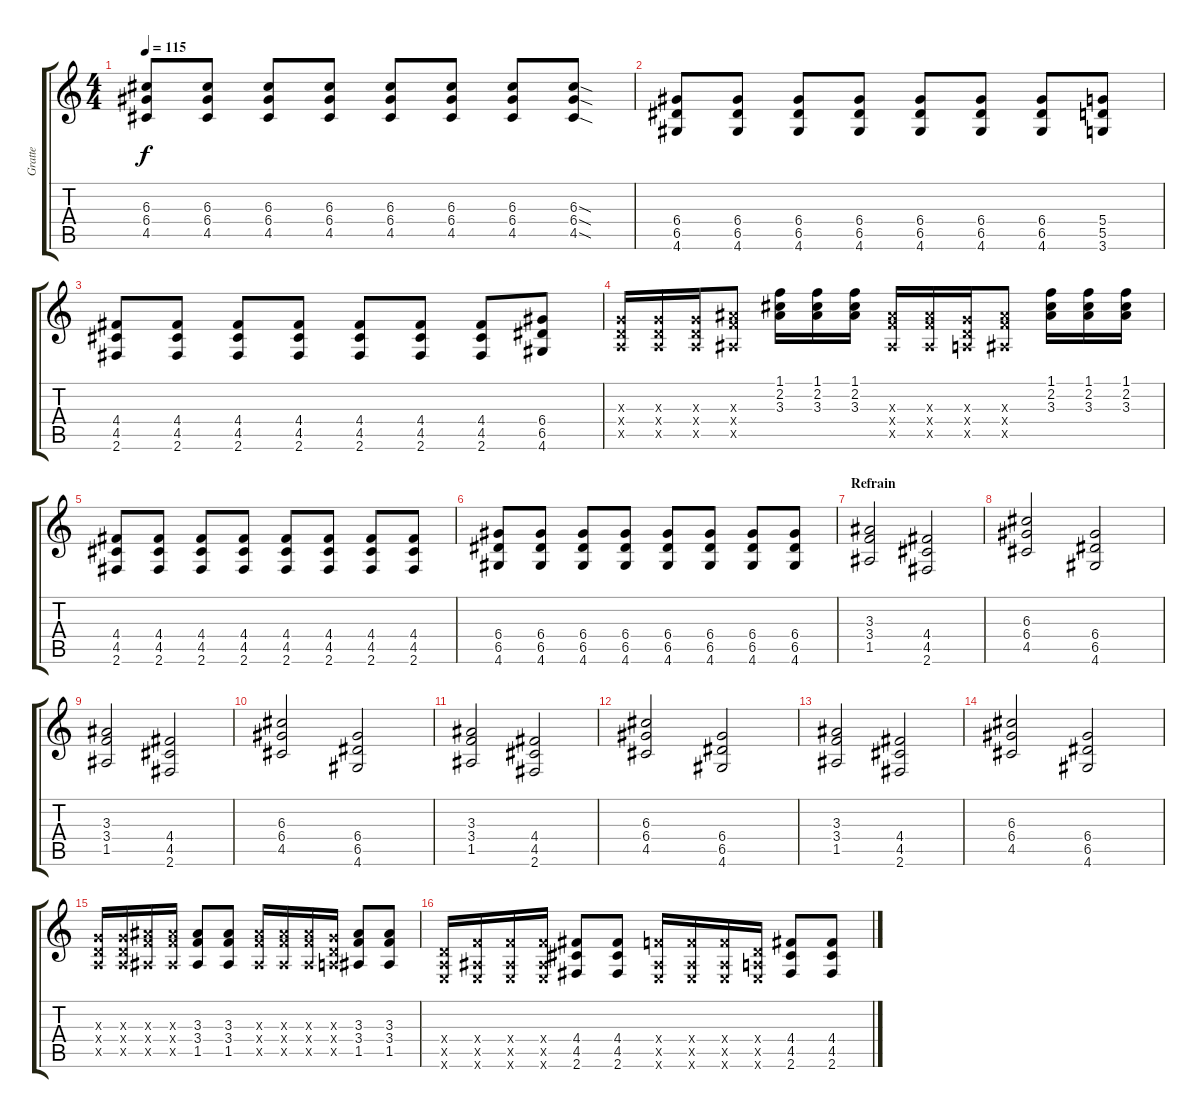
\track ("Gratte" "Gratte") {instrument overdrivenguitar}
\staff {score tabs}
\tuning (E4 B3 G3 D3 A2 E2) {hide}
\ts (4 4)
\tempo 115
\clef g2
\ks c
(6.3 6.4 4.5).8{dy f} (6.3 6.4 4.5).8 (6.3 6.4 4.5).8 (6.3 6.4 4.5).8 (6.3 6.4 4.5).8 (6.3 6.4 4.5).8 (6.3 6.4 4.5).8 (6.3{sod} 6.4{sod} 4.5{sod}).8 |
(6.4 6.5 4.6).8 (6.4 6.5 4.6).8 (6.4 6.5 4.6).8 (6.4 6.5 4.6).8 (6.4 6.5 4.6).8 (6.4 6.5 4.6).8 (6.4 6.5 4.6).8 (5.4 5.5 3.6).8 |
(4.4 4.5 2.6).8 (4.4 4.5 2.6).8 (4.4 4.5 2.6).8 (4.4 4.5 2.6).8 (4.4 4.5 2.6).8 (4.4 4.5 2.6).8 (4.4 4.5 2.6).8 (6.4 6.5 4.6).8 |
(0.3{x} 0.4{x} 0.5{x}).16 (0.3{x} 0.4{x} 0.5{x}).16 (0.3{x} 0.4{x} 0.5{x}).16 (3.3{x} 3.4{x} 1.5{x}).8 (1.1 2.2 3.3).16 (1.1 2.2 3.3).16 (1.1 2.2 3.3).16 (3.3{x} 3.4{x} 1.5{x}).16 (3.3{x} 3.4{x} 1.5{x}).16 (0.3{x} 0.4{x} 0.5{x}).16 (3.3{x} 3.4{x} 1.5{x}).8 (1.1 2.2 3.3).16 (1.1 2.2 3.3).16 (1.1 2.2 3.3).16 |
(4.4 4.5 2.6).8 (4.4 4.5 2.6).8 (4.4 4.5 2.6).8 (4.4 4.5 2.6).8 (4.4 4.5 2.6).8 (4.4 4.5 2.6).8 (4.4 4.5 2.6).8 (4.4 4.5 2.6).8 |
(6.4 6.5 4.6).8 (6.4 6.5 4.6).8 (6.4 6.5 4.6).8 (6.4 6.5 4.6).8 (6.4 6.5 4.6).8 (6.4 6.5 4.6).8 (6.4 6.5 4.6).8 (6.4 6.5 4.6).8 |
\section ("" "Refrain")
(3.3 3.4 1.5).2 (4.4 4.5 2.6).2 |
(6.3 6.4 4.5).2 (6.4 6.5 4.6).2 |
(3.3 3.4 1.5).2 (4.4 4.5 2.6).2 |
(6.3 6.4 4.5).2 (6.4 6.5 4.6).2 |
(3.3 3.4 1.5).2 (4.4 4.5 2.6).2 |
(6.3 6.4 4.5).2 (6.4 6.5 4.6).2 |
(3.3 3.4 1.5).2 (4.4 4.5 2.6).2 |
(6.3 6.4 4.5).2 (6.4 6.5 4.6).2 |
\section ("" "")
(0.3{x} 0.4{x} 0.5{x}).16 (0.3{x} 0.4{x} 0.5{x}).16 (3.3{x} 3.4{x} 1.5{x}).16 (3.3{x} 3.4{x} 1.5{x}).16 (3.3 3.4 1.5).8 (3.3 3.4 1.5).8 (3.3{x} 3.4{x} 1.5{x}).16 (3.3{x} 3.4{x} 1.5{x}).16 (3.3{x} 3.4{x} 1.5{x}).16 (0.3{x} 0.4{x} 0.5{x}).16 (3.3 3.4 1.5).8 (3.3 3.4 1.5).8 |
(0.4{x} 0.5{x} 0.6{x}).16 (3.4{x} 1.5{x} 0.6{x}).16 (3.4{x} 1.5{x} 0.6{x}).16 (3.4{x} 1.5{x} 0.6{x}).16 (4.4 4.5 2.6).8 (4.4 4.5 2.6).8 (3.4{x} 1.5{x} 0.6{x}).16 (3.4{x} 1.5{x} 0.6{x}).16 (3.4{x} 1.5{x} 0.6{x}).16 (0.4{x} 0.5{x} 0.6{x}).16 (4.4 4.5 2.6).8 (4.4 4.5 2.6).8
